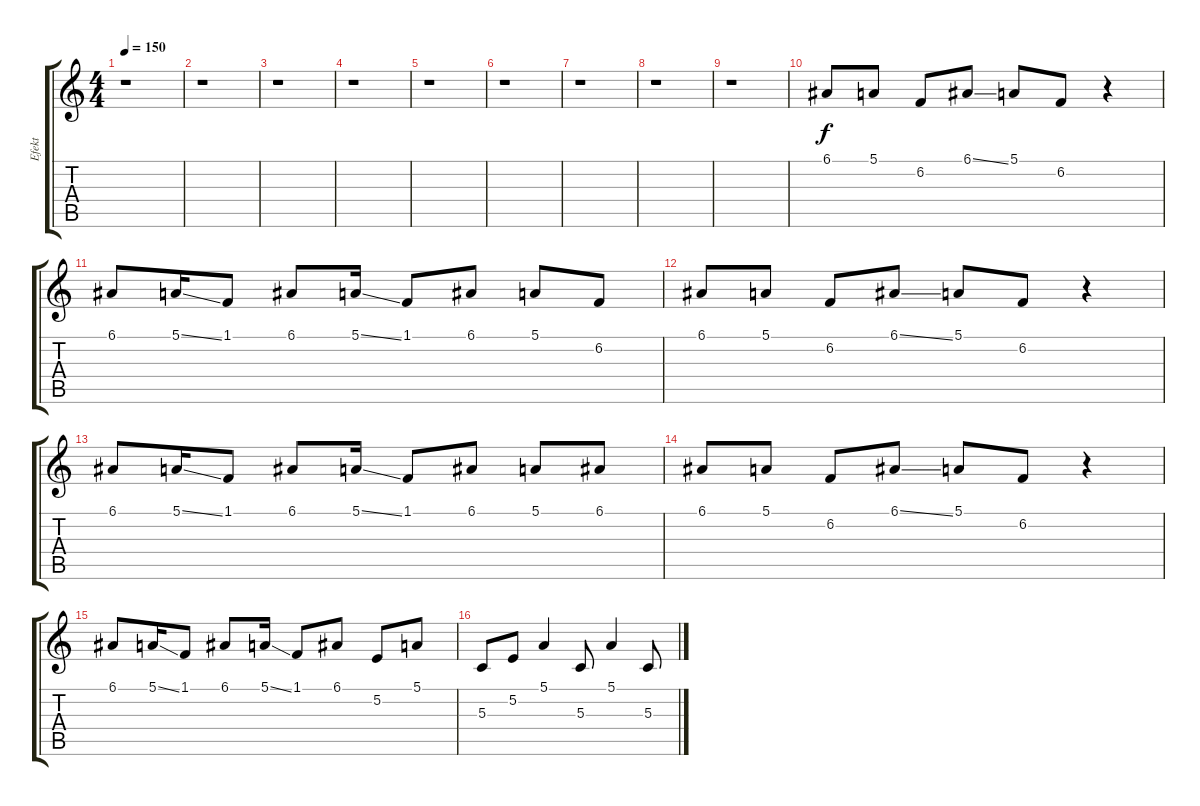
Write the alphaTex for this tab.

\track ("Efekt" "Efekt") {instrument pad3polysynth}
\staff {score tabs}
\tuning (E4 B3 G3 D3 A2 E2) {hide}
\ts (4 4)
\tempo 150
\clef g2
\ks c
r.1{dy f} |
r.1 |
r.1 |
r.1 |
r.1 |
r.1 |
r.1 |
r.1 |
r.1 |
6.1.8 5.1.8 6.2.8 6.1{ss}.8 5.1.8 6.2.8 r.4 |
6.1.8 5.1{ss}.16 1.1.8 6.1.8 5.1{ss}.16 1.1.8 6.1.8 5.1.8 6.2.8 |
6.1.8 5.1.8 6.2.8 6.1{ss}.8 5.1.8 6.2.8 r.4 |
6.1.8 5.1{ss}.16 1.1.8 6.1.8 5.1{ss}.16 1.1.8 6.1.8 5.1.8 6.1.8 |
6.1.8 5.1.8 6.2.8 6.1{ss}.8 5.1.8 6.2.8 r.4 |
6.1.8 5.1{ss}.16 1.1.8 6.1.8 5.1{ss}.16 1.1.8 6.1.8 5.2.8 5.1.8 |
5.3.8 5.2.8 5.1.4 5.3.8 5.1.4 5.3.8
